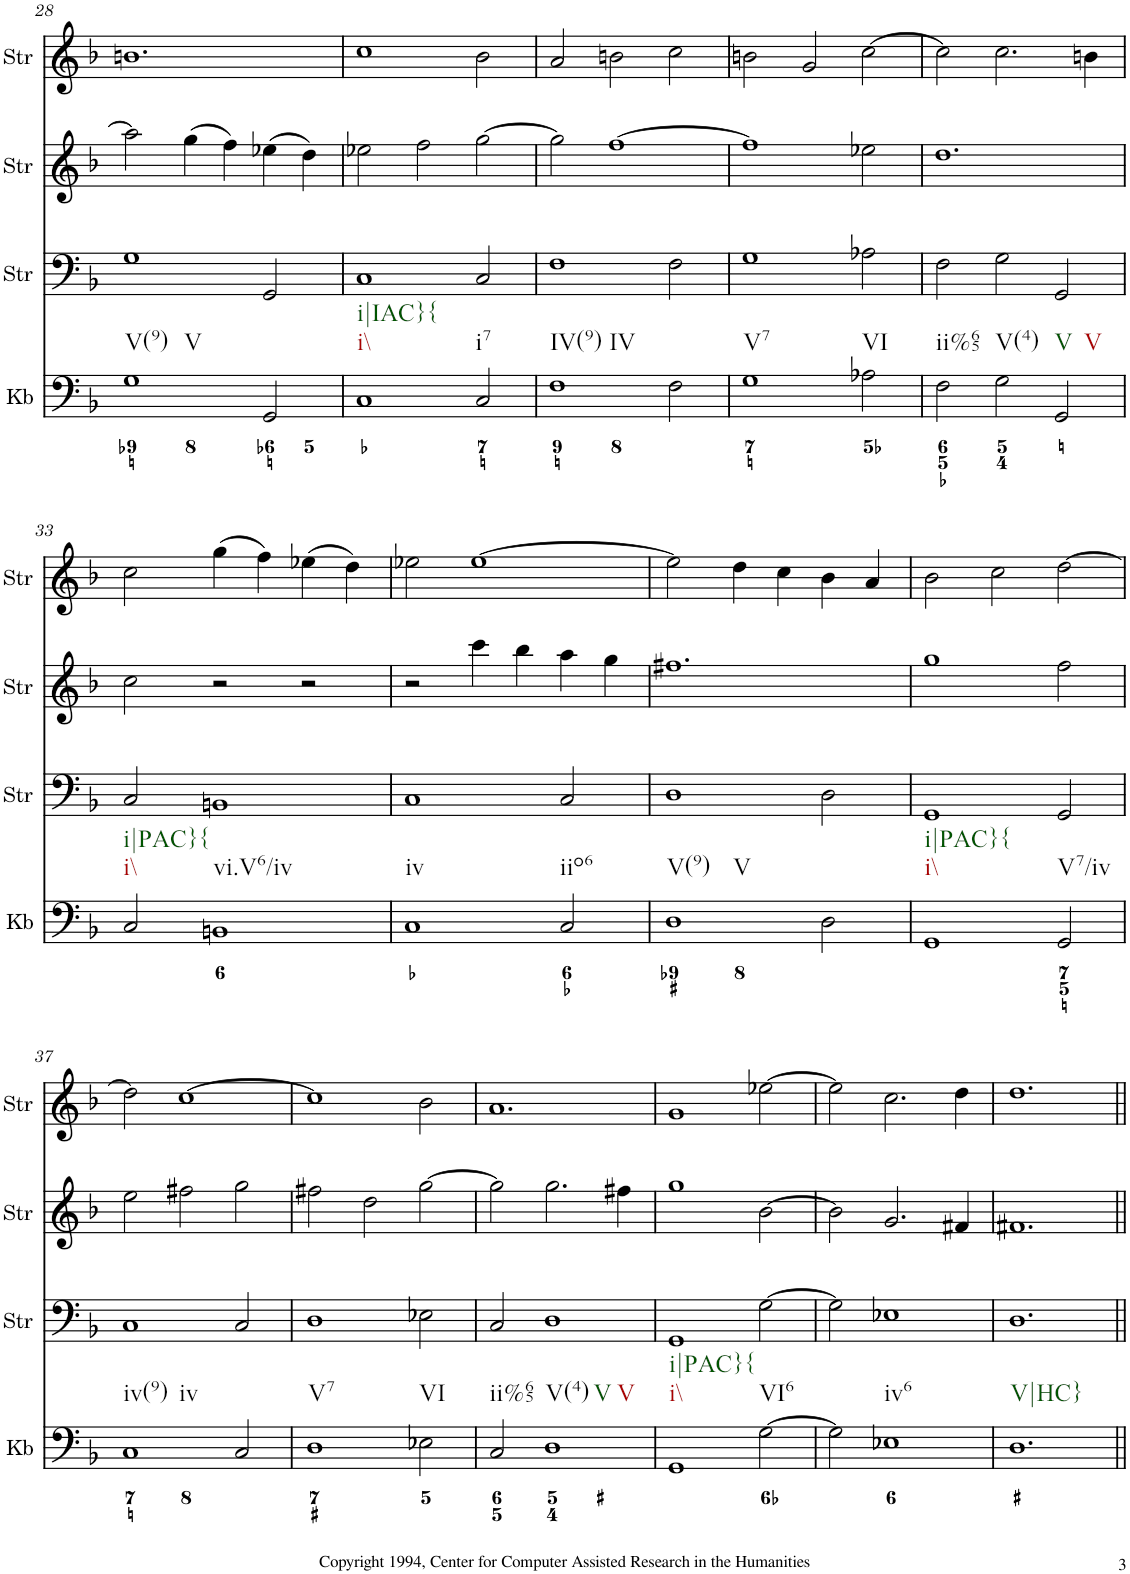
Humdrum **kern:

**kern	**kern	**kern	**kern
*part4	*part3	*part2	*part1
*staff4	*staff3	*staff2	*staff1
*I"Keyboard	*I"StringInstrument	*I"StringInstrument	*I"StringInstrument
*I'Kb	*I'Str	*I'Str	*I'Str
!!LO:PB:g=z
*clefF4	*clefF4	*clefG2	*clefG2
*k[b-]	*k[b-]	*k[b-]	*k[b-]
*M3/2	*M3/2	*M3/2	*M3/2
=28	=28	=28	=28
!LO:TX:b:t=V(9)	!	!	!
!LO:TX:b:t=V	!	!	!
1G	1G	2aa-\]	1.bn
.	.	(4gg\	.
.	.	4ff\)	.
2GG/	2GG/	(4ee-X\	.
.	.	4dd\)	.
=29	=29	=29	=29
!LO:TX:b:t=i\\	!	!	!
!LO:TX:b:t=i|IAC}{	!	!	!
1C	1C	2ee-X\	1cc
.	.	2ff\	.
!LO:TX:b:t=i7	!	!	!
2C/	2C/	[2gg\	2b-\
=30	=30	=30	=30
!LO:TX:b:t=IV(9)	!	!	!
!LO:TX:b:t=IV	!	!	!
1F	1F	2gg\]	2a/
.	.	[1ff	2bn\
2F\	2F\	.	2cc\
=31	=31	=31	=31
!LO:TX:b:t=V7	!	!	!
1G	1G	1ff]	2bn\
.	.	.	2g/
!LO:TX:b:t=VI	!	!	!
2A-X\	2A-X\	2ee-X\	[2cc\
=32	=32	=32	=32
!LO:TX:b:t=ii%65	!	!	!
2F\	2F\	1.dd	2cc\]
!LO:TX:b:t=V(4)	!	!	!
2G\	2G\	.	2.cc\
!LO:TX:b:t=V	!	!	!
!LO:TX:b:t=V	!	!	!
2GG/	2GG/	.	.
.	.	.	4bn\
!!LO:LB:g=z
=33	=33	=33	=33
!LO:TX:b:t=i\\	!	!	!
!LO:TX:b:t=i|PAC}{	!	!	!
2C/	2C/	2cc\	2cc\
!LO:TX:b:t=vi.V6/iv	!	!	!
1BBn	1BBn	2r	(4gg\
.	.	.	4ff\)
.	.	2r	(4ee-X\
.	.	.	4dd\)
=34	=34	=34	=34
!LO:TX:b:t=iv	!	!	!
1C	1C	2r	2ee-X\
.	.	4ccc\	[1ee-
.	.	4bb-\	.
!LO:TX:b:t=iio6	!	!	!
2C/	2C/	4aa\	.
.	.	4gg\	.
=35	=35	=35	=35
!LO:TX:b:t=V(9)	!	!	!
!LO:TX:b:t=V	!	!	!
1D	1D	1.ff#X	2ee-\]
.	.	.	4dd\
.	.	.	4cc\
2D\	2D\	.	4b-\
.	.	.	4a/
=36	=36	=36	=36
!LO:TX:b:t=i\\	!	!	!
!LO:TX:b:t=i|PAC}{	!	!	!
1GG	1GG	1gg	2b-\
.	.	.	2cc\
!LO:TX:b:t=V7/iv	!	!	!
2GG/	2GG/	2ff\	[2dd\
!!LO:LB:g=z
=37	=37	=37	=37
!LO:TX:b:t=iv(9)	!	!	!
!LO:TX:b:t=iv	!	!	!
1C	1C	2ee\	2dd\]
.	.	2ff#X\	[1cc
2C/	2C/	2gg\	.
=38	=38	=38	=38
!LO:TX:b:t=V7	!	!	!
1D	1D	2ff#X\	1cc]
.	.	2dd\	.
!LO:TX:b:t=VI	!	!	!
2E-X\	2E-X\	[2gg\	2b-\
=39	=39	=39	=39
!LO:TX:b:t=ii%65	!	!	!
2C/	2C/	2gg\]	1.a
!LO:TX:b:t=V(4)	!	!	!
!LO:TX:b:t=V	!	!	!
!LO:TX:b:t=V	!	!	!
1D	1D	2.gg\	.
.	.	4ff#X\	.
=40	=40	=40	=40
!LO:TX:b:t=i\\	!	!	!
!LO:TX:b:t=i|PAC}{	!	!	!
1GG	1GG	1gg	1g
!LO:TX:b:t=VI6	!	!	!
[2G\	[2G\	[2b-\	[2ee-X\
=41	=41	=41	=41
2G\]	2G\]	2b-\]	2ee-\]
!LO:TX:b:t=iv6	!	!	!
1E-X	1E-X	2.g/	2.cc\
.	.	4f#X/	4dd\
=42	=42	=42	=42
!LO:TX:b:t=V|HC}	!	!	!
1.D	1.D	1.f#X	1.dd
=||	=||	=||	=||
*-	*-	*-	*-
